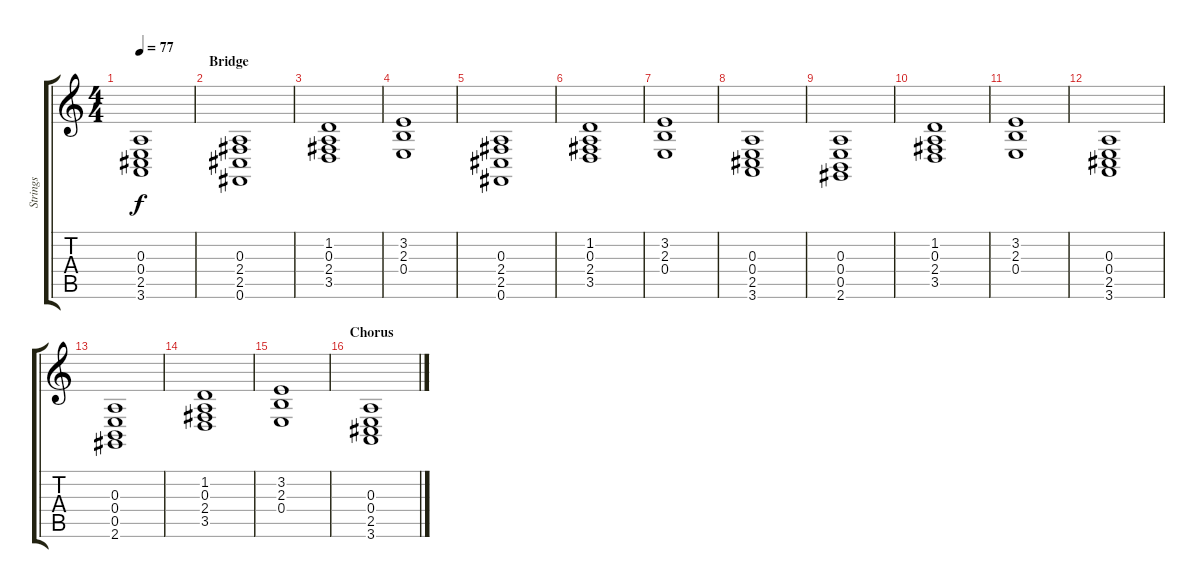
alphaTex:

\track ("Strings" "Strings") {instrument stringensemble1}
\staff {score tabs}
\tuning (Gb4 Db4 A3 E3 B2 Gb2) {hide}
\ts (4 4)
\tempo 77
\clef g2
\ks c
(0.3 0.4 2.5 3.6).1{dy f} |
\section ("" "Bridge")
(0.3 2.4 2.5 0.6).1 |
(1.2 0.3 2.4 3.5).1 |
(3.2 2.3 0.4).1 |
(0.3 2.4 2.5 0.6).1 |
(1.2 0.3 2.4 3.5).1 |
(3.2 2.3 0.4).1 |
(0.3 0.4 2.5 3.6).1 |
(0.3 0.4 0.5 2.6).1 |
(1.2 0.3 2.4 3.5).1 |
(3.2 2.3 0.4).1 |
(0.3 0.4 2.5 3.6).1 |
(0.3 0.4 0.5 2.6).1 |
(1.2 0.3 2.4 3.5).1 |
(3.2 2.3 0.4).1 |
\section ("" "Chorus")
(0.3 0.4 2.5 3.6).1
